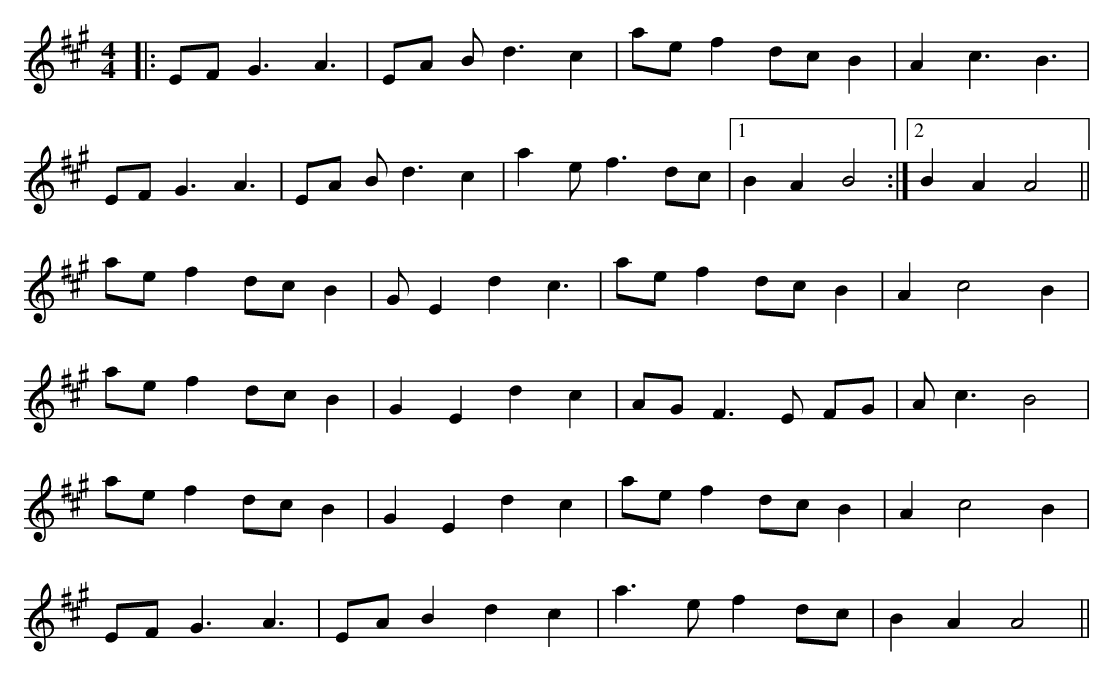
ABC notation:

X:1
M:4/4
K:A
|:EF G3 A3|EA B d3 c2|ae f2 dc B2|A2 c3 B3|
EF G3 A3|EA B d3 c2|a2 e f3 dc|1 B2 A2 B4:|2 B2 A2 A4||
ae f2 dc B2|G E2 d2 c3|ae f2 dc B2|A2 c4 B2|
ae f2 dc B2|G2 E2 d2 c2|AG F3 E FG|A c3 B4|
ae f2 dc B2|G2 E2 d2 c2|ae f2 dc B2|A2 c4 B2|
EF G3 A3|EA B2 d2 c2|a3 e f2 dc|B2 A2 A4||
